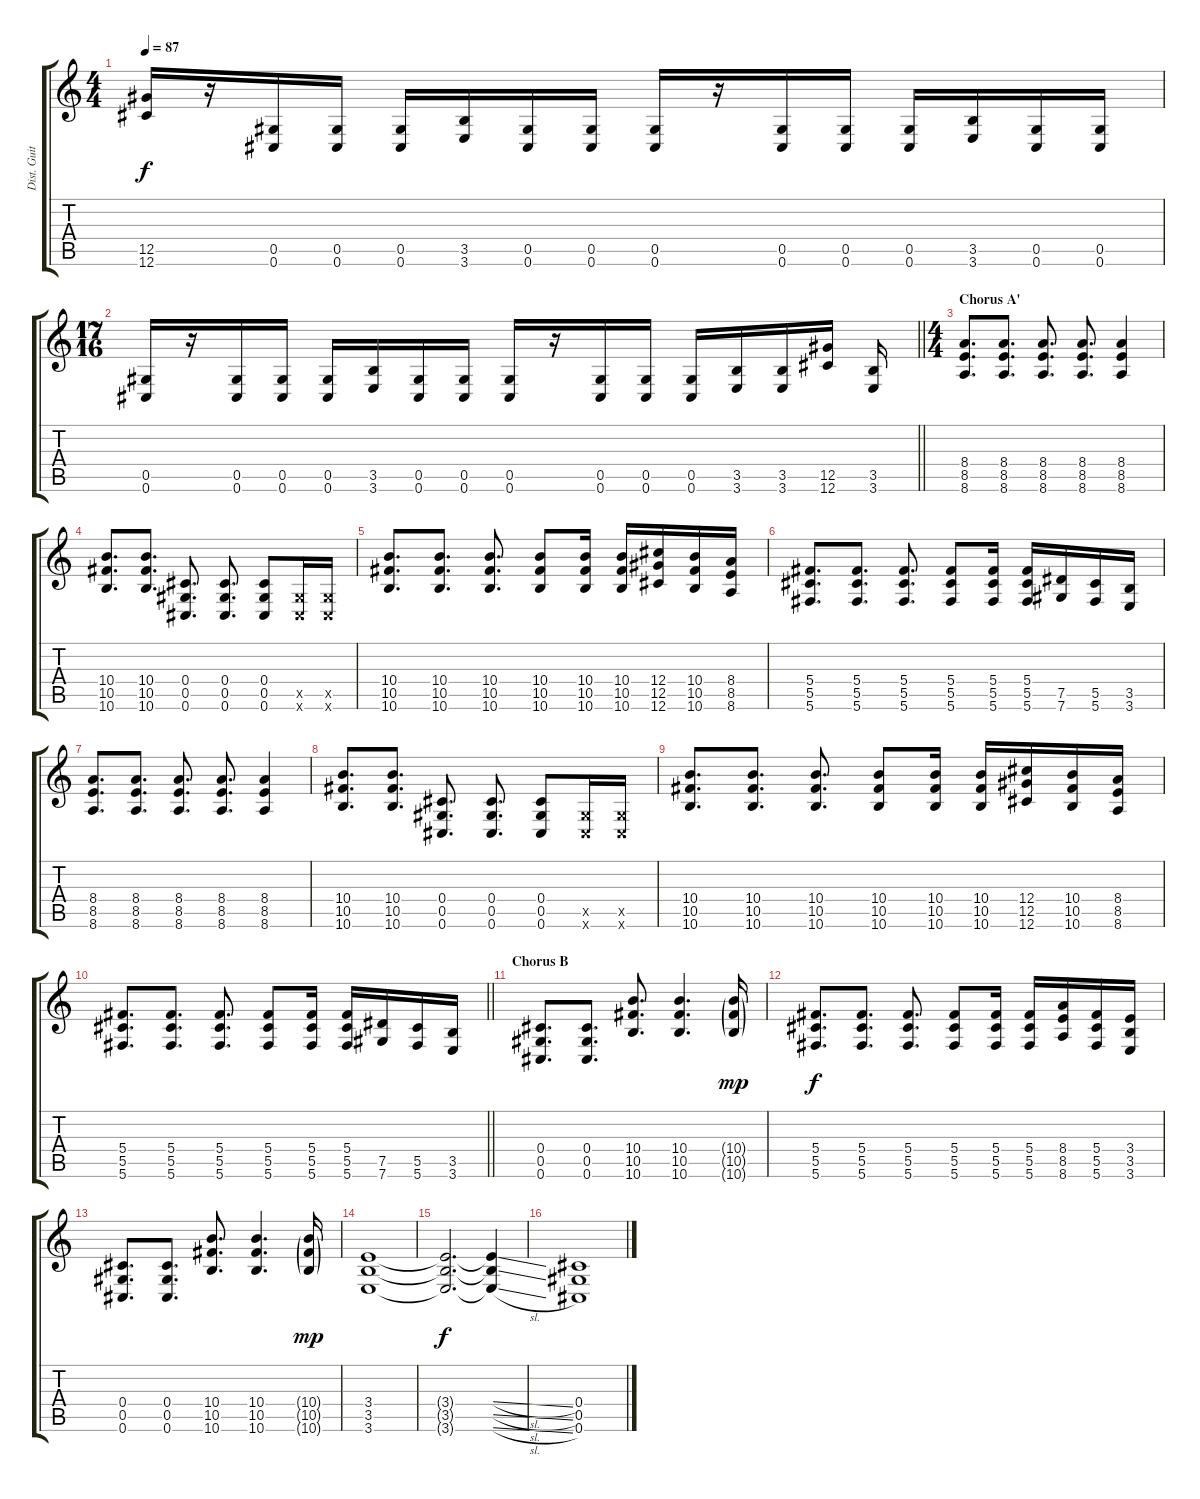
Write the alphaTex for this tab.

\track ("Dist. Guitar" "Dist. Guit") {instrument overdrivenguitar}
\staff {score tabs}
\tuning (Eb4 Bb3 Gb3 Db3 Ab2 Db2) {hide}
\ts (4 4)
\tempo 87
\clef g2
\ks c
(12.5 12.6).16{dy f} r.16 (0.5 0.6).16 (0.5 0.6).16 (0.5 0.6).16 (3.5 3.6).16 (0.5 0.6).16 (0.5 0.6).16 (0.5 0.6).16 r.16 (0.5 0.6).16 (0.5 0.6).16 (0.5 0.6).16 (3.5 3.6).16 (0.5 0.6).16 (0.5 0.6).16 |
\ts (17 16)
\barLineRight lightlight
(0.5 0.6).16 r.16 (0.5 0.6).16 (0.5 0.6).16 (0.5 0.6).16 (3.5 3.6).16 (0.5 0.6).16 (0.5 0.6).16 (0.5 0.6).16 r.16 (0.5 0.6).16 (0.5 0.6).16 (0.5 0.6).16 (3.5 3.6).16 (3.5 3.6).16 (12.5 12.6).16 (3.5 3.6).16 |
\ts (4 4)
\section ("" "Chorus A'")
(8.4 8.5 8.6).8{d} (8.4 8.5 8.6).8{d} (8.4 8.5 8.6).8{d} (8.4 8.5 8.6).8{d} (8.4 8.5 8.6).4 |
(10.4 10.5 10.6).8{d} (10.4 10.5 10.6).8{d} (0.4 0.5 0.6).8{d} (0.4 0.5 0.6).8{d} (0.4 0.5 0.6).8 (0.5{x} 0.6{x}).16 (0.5{x} 0.6{x}).16 |
(10.4 10.5 10.6).8{d} (10.4 10.5 10.6).8{d} (10.4 10.5 10.6).8{d} (10.4 10.5 10.6).8 (10.4 10.5 10.6).16 (10.4 10.5 10.6).16 (12.4 12.5 12.6).16 (10.4 10.5 10.6).16 (8.4 8.5 8.6).16 |
(5.4 5.5 5.6).8{d} (5.4 5.5 5.6).8{d} (5.4 5.5 5.6).8{d} (5.4 5.5 5.6).8 (5.4 5.5 5.6).16 (5.4 5.5 5.6).16 (7.5 7.6).16 (5.5 5.6).16 (3.5 3.6).16 |
(8.4 8.5 8.6).8{d} (8.4 8.5 8.6).8{d} (8.4 8.5 8.6).8{d} (8.4 8.5 8.6).8{d} (8.4 8.5 8.6).4 |
(10.4 10.5 10.6).8{d} (10.4 10.5 10.6).8{d} (0.4 0.5 0.6).8{d} (0.4 0.5 0.6).8{d} (0.4 0.5 0.6).8 (0.5{x} 0.6{x}).16 (0.5{x} 0.6{x}).16 |
(10.4 10.5 10.6).8{d} (10.4 10.5 10.6).8{d} (10.4 10.5 10.6).8{d} (10.4 10.5 10.6).8 (10.4 10.5 10.6).16 (10.4 10.5 10.6).16 (12.4 12.5 12.6).16 (10.4 10.5 10.6).16 (8.4 8.5 8.6).16 |
\barLineRight lightlight
(5.4 5.5 5.6).8{d} (5.4 5.5 5.6).8{d} (5.4 5.5 5.6).8{d} (5.4 5.5 5.6).8 (5.4 5.5 5.6).16 (5.4 5.5 5.6).16 (7.5 7.6).16 (5.5 5.6).16 (3.5 3.6).16 |
\section ("" "Chorus B")
(0.4 0.5 0.6).8{d} (0.4 0.5 0.6).8{d} (10.4 10.5 10.6).8{d} (10.4 10.5 10.6).4{d} (10.4{g} 10.5{g} 10.6{g}).16{dy mp} |
(5.4 5.5 5.6).8{d dy f} (5.4 5.5 5.6).8{d} (5.4 5.5 5.6).8{d} (5.4 5.5 5.6).8 (5.4 5.5 5.6).16 (5.4 5.5 5.6).16 (8.4 8.5 8.6).16 (5.4 5.5 5.6).16 (3.4 3.5 3.6).16 |
(0.4 0.5 0.6).8{d} (0.4 0.5 0.6).8{d} (10.4 10.5 10.6).8{d} (10.4 10.5 10.6).4{d} (10.4{g} 10.5{g} 10.6{g}).16{dy mp} |
(3.4 3.5 3.6).1 |
(3.4{t} 3.5{t} 3.6{t}).2{d dy f} (3.4{sl t} 3.5{sl t} 3.6{sl t}).4 |
(0.4 0.5 0.6).1{volume 0}
